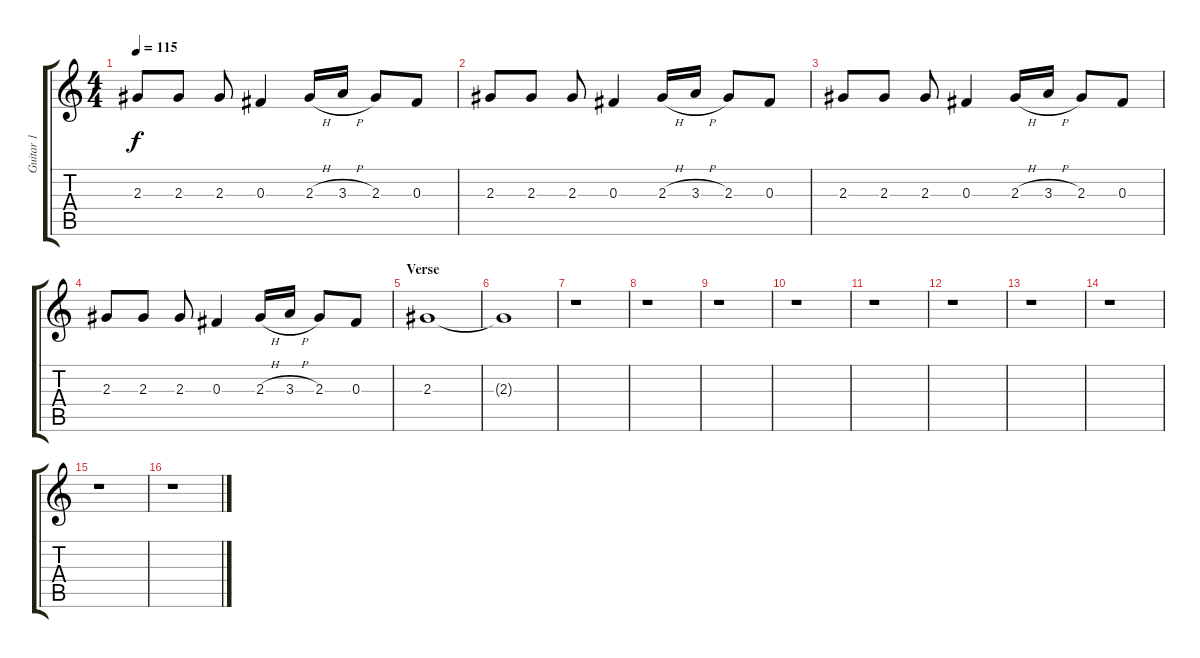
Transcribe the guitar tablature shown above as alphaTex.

\track ("Guitar 1" "Guitar 1") {instrument overdrivenguitar}
\staff {score tabs}
\tuning (Eb4 Bb3 Gb3 Db3 Ab2 Eb2) {hide}
\ts (4 4)
\tempo 115
\clef g2
\ks c
2.3.8{dy f} 2.3.8 2.3.8 0.3.4 2.3{h}.16 3.3{h}.16 2.3.8 0.3.8 |
2.3.8 2.3.8 2.3.8 0.3.4 2.3{h}.16 3.3{h}.16 2.3.8 0.3.8 |
2.3.8 2.3.8 2.3.8 0.3.4 2.3{h}.16 3.3{h}.16 2.3.8 0.3.8 |
2.3.8 2.3.8 2.3.8 0.3.4 2.3{h}.16 3.3{h}.16 2.3.8 0.3.8 |
\section ("" "Verse")
2.3.1{volume 4} |
2.3{t}.1 |
r.1 |
r.1 |
r.1 |
r.1 |
r.1 |
r.1 |
r.1 |
r.1 |
r.1 |
r.1
